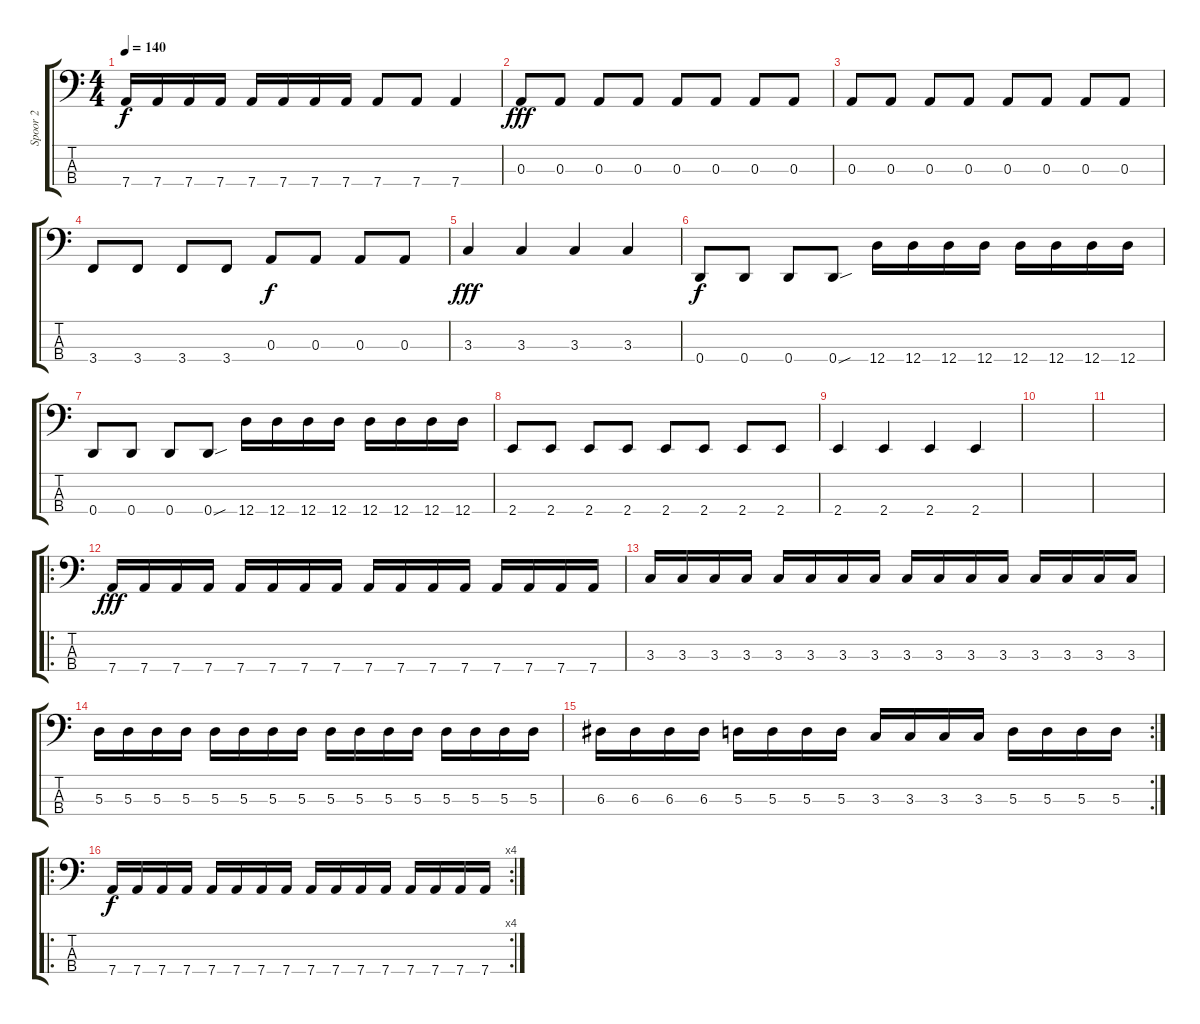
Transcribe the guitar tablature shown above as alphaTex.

\track ("Spoor 2" "Spoor 2") {instrument electricbassfinger}
\staff {score tabs}
\tuning (G2 D2 A1 D1) {hide}
\ts (4 4)
\tempo 140
\clef f4
\ks c
7.4.16{dy f} 7.4.16 7.4.16 7.4.16 7.4.16 7.4.16 7.4.16 7.4.16 7.4.8 7.4.8 7.4.4 |
0.3.8{dy fff} 0.3.8 0.3.8 0.3.8 0.3.8 0.3.8 0.3.8 0.3.8 |
0.3.8 0.3.8 0.3.8 0.3.8 0.3.8 0.3.8 0.3.8 0.3.8 |
3.4.8 3.4.8 3.4.8 3.4.8 0.3.8{dy f} 0.3.8 0.3.8 0.3.8 |
3.3.4{dy fff} 3.3.4 3.3.4 3.3.4 |
0.4.8{dy f} 0.4.8 0.4.8 0.4{sou}.8 12.4.16 12.4.16 12.4.16 12.4.16 12.4.16 12.4.16 12.4.16 12.4.16 |
0.4.8 0.4.8 0.4.8 0.4{sou}.8 12.4.16 12.4.16 12.4.16 12.4.16 12.4.16 12.4.16 12.4.16 12.4.16 |
2.4.8 2.4.8 2.4.8 2.4.8 2.4.8 2.4.8 2.4.8 2.4.8 |
2.4.4 2.4.4 2.4.4 2.4.4 |
|
|
\ro
7.4.16{dy fff} 7.4.16 7.4.16 7.4.16 7.4.16 7.4.16 7.4.16 7.4.16 7.4.16 7.4.16 7.4.16 7.4.16 7.4.16 7.4.16 7.4.16 7.4.16 |
3.3.16 3.3.16 3.3.16 3.3.16 3.3.16 3.3.16 3.3.16 3.3.16 3.3.16 3.3.16 3.3.16 3.3.16 3.3.16 3.3.16 3.3.16 3.3.16 |
5.3.16 5.3.16 5.3.16 5.3.16 5.3.16 5.3.16 5.3.16 5.3.16 5.3.16 5.3.16 5.3.16 5.3.16 5.3.16 5.3.16 5.3.16 5.3.16 |
\rc 2
6.3.16 6.3.16 6.3.16 6.3.16 5.3.16 5.3.16 5.3.16 5.3.16 3.3.16 3.3.16 3.3.16 3.3.16 5.3.16 5.3.16 5.3.16 5.3.16 |
\ro
\rc 4
7.4.16{dy f} 7.4.16 7.4.16 7.4.16 7.4.16 7.4.16 7.4.16 7.4.16 7.4.16 7.4.16 7.4.16 7.4.16 7.4.16 7.4.16 7.4.16 7.4.16
